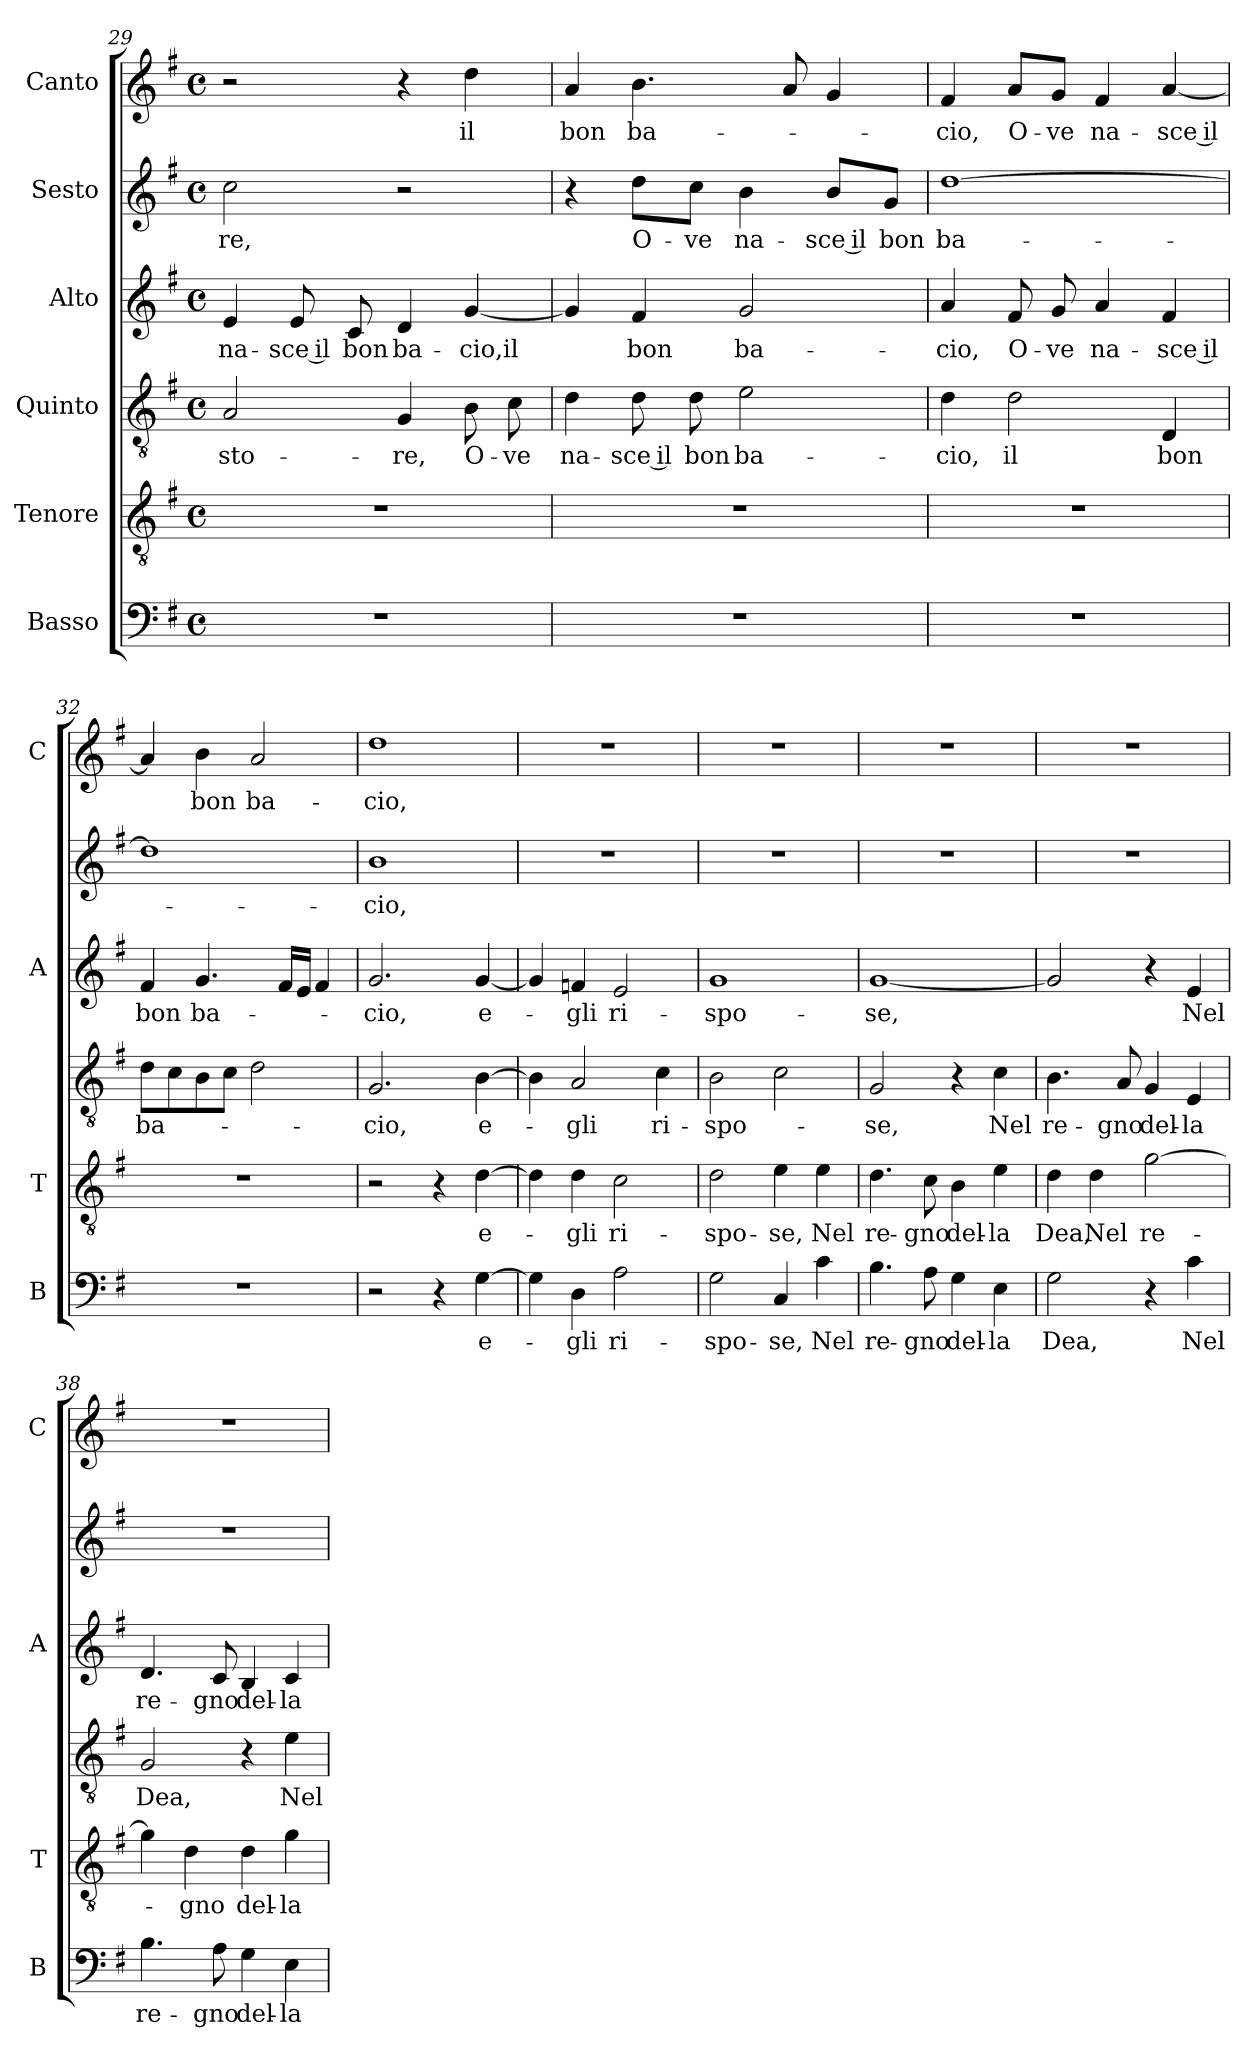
**kern	**text	**kern	**text	**kern	**text	**kern	**text	**kern	**text	**kern	**text
*part6	*part6	*part5	*part5	*part4	*part4	*part3	*part3	*part2	*part2	*part1	*part1
*staff6	*staff6	*staff5	*staff5	*staff4	*staff4	*staff3	*staff3	*staff2	*staff2	*staff1	*staff1
*I"Basso	*	*I"Tenore	*	*I"Quinto	*	*I"Alto	*	*I"Sesto	*	*I"Canto	*
*I'B	*	*I'T	*	*	*	*I'A	*	*	*	*I'C	*
!!LO:LB:g=z
*clefF4	*	*clefGv2	*	*clefGv2	*	*clefG2	*	*clefG2	*	*clefG2	*
*k[f#]	*	*k[f#]	*	*k[f#]	*	*k[f#]	*	*k[f#]	*	*k[f#]	*
*G:	*	*G:	*	*G:	*	*G:	*	*G:	*	*G:	*
*M4/4	*	*M4/4	*	*M4/4	*	*M4/4	*	*M4/4	*	*M4/4	*
*met(c)	*	*met(c)	*	*met(c)	*	*met(c)	*	*met(c)	*	*met(c)	*
=29	=29	=29	=29	=29	=29	=29	=29	=29	=29	=29	=29
!	!	!	!	!	!LO:LY:b	!	!LO:LY:b	!	!LO:LY:b	!	!
1r	.	1r	.	2A/	-sto-	4e/	na-	2cc\	-re,	2r	.
!	!	!	!	!	!	!	!LO:LY:b	!	!	!	!
.	.	.	.	.	.	8e/	-sce il	.	.	.	.
!	!	!	!	!	!	!	!LO:LY:b	!	!	!	!
.	.	.	.	.	.	8c/	bon	.	.	.	.
!	!	!	!	!	!LO:LY:b	!	!LO:LY:b	!	!	!	!
.	.	.	.	4G/	-re,	4d/	ba-	2r	.	4r	.
!	!	!	!	!	!LO:LY:b	!	!LO:LY:b	!	!	!	!LO:LY:b
.	.	.	.	8B\	O-	[4g/	-cio,il	.	.	4dd\	il
!	!	!	!	!	!LO:LY:b	!	!	!	!	!	!
.	.	.	.	8c\	-ve	.	.	.	.	.	.
=30	=30	=30	=30	=30	=30	=30	=30	=30	=30	=30	=30
!	!	!	!	!	!LO:LY:b	!	!	!	!	!	!LO:LY:b
1r	.	1r	.	4d\	na-	4g/]	.	4r	.	4a/	bon
!	!	!	!	!	!LO:LY:b	!	!LO:LY:b	!	!LO:LY:b	!	!LO:LY:b
.	.	.	.	8d\	-sce il	4f#/	bon	8dd\L	O-	4.b\	ba-
!	!	!	!	!	!LO:LY:b	!	!	!	!LO:LY:b	!	!
.	.	.	.	8d\	bon	.	.	8cc\J	-ve	.	.
!	!	!	!	!	!LO:LY:b	!	!LO:LY:b	!	!LO:LY:b	!	!
.	.	.	.	2e\	ba-	2g/	ba-	4b\	na-	.	.
.	.	.	.	.	.	.	.	.	.	8a/	.
!	!	!	!	!	!	!	!	!	!LO:LY:b	!	!
.	.	.	.	.	.	.	.	8b/L	-sce il	4g/	.
!	!	!	!	!	!	!	!	!	!LO:LY:b	!	!
.	.	.	.	.	.	.	.	8g/J	bon	.	.
=31	=31	=31	=31	=31	=31	=31	=31	=31	=31	=31	=31
!	!	!	!	!	!LO:LY:b	!	!LO:LY:b	!	!LO:LY:b	!	!LO:LY:b
1r	.	1r	.	4d\	-cio,	4a/	-cio,	[1dd	ba-	4f#/	-cio,
!	!	!	!	!	!LO:LY:b	!	!LO:LY:b	!	!	!	!LO:LY:b
.	.	.	.	2d\	il	8f#/	O-	.	.	8a/L	O-
!	!	!	!	!	!	!	!LO:LY:b	!	!	!	!LO:LY:b
.	.	.	.	.	.	8g/	-ve	.	.	8g/J	-ve
!	!	!	!	!	!	!	!LO:LY:b	!	!	!	!LO:LY:b
.	.	.	.	.	.	4a/	na-	.	.	4f#/	na-
!	!	!	!	!	!LO:LY:b	!	!LO:LY:b	!	!	!	!LO:LY:b
.	.	.	.	4D/	bon	4f#/	-sce il	.	.	[4a/	-sce il
=32	=32	=32	=32	=32	=32	=32	=32	=32	=32	=32	=32
!	!	!	!	!	!LO:LY:b	!	!LO:LY:b	!	!	!	!
1r	.	1r	.	8d\L	ba-	4f#/	bon	1dd]	.	4a/]	.
.	.	.	.	8c\	.	.	.	.	.	.	.
!	!	!	!	!	!	!	!LO:LY:b	!	!	!	!LO:LY:b
.	.	.	.	8B\	.	4.g/	ba-	.	.	4b\	bon
.	.	.	.	8c\J	.	.	.	.	.	.	.
!	!	!	!	!	!	!	!	!	!	!	!LO:LY:b
.	.	.	.	2d\	.	.	.	.	.	2a/	ba-
.	.	.	.	.	.	16f#/LL	.	.	.	.	.
.	.	.	.	.	.	16e/JJ	.	.	.	.	.
.	.	.	.	.	.	4f#/	.	.	.	.	.
=33	=33	=33	=33	=33	=33	=33	=33	=33	=33	=33	=33
!	!	!	!	!	!LO:LY:b	!	!LO:LY:b	!	!LO:LY:b	!	!LO:LY:b
2r	.	2r	.	2.G/	-cio,	2.g/	-cio,	1b	-cio,	1dd	-cio,
4r	.	4r	.	.	.	.	.	.	.	.	.
!	!LO:LY:b	!	!LO:LY:b	!	!LO:LY:b	!	!LO:LY:b	!	!	!	!
[4G\	e-	[4d\	e-	[4B\	e-	[4g/	e-	.	.	.	.
=34	=34	=34	=34	=34	=34	=34	=34	=34	=34	=34	=34
4G\]	.	4d\]	.	4B\]	.	4g/]	.	1r	.	1r	.
!	!LO:LY:b	!	!LO:LY:b	!	!LO:LY:b	!	!LO:LY:b	!	!	!	!
4D\	-gli	4d\	-gli	2A/	-gli	4fn/	-gli	.	.	.	.
!	!LO:LY:b	!	!LO:LY:b	!	!	!	!LO:LY:b	!	!	!	!
2A\	ri-	2c\	ri-	.	.	2e/	ri-	.	.	.	.
!	!	!	!	!	!LO:LY:b	!	!	!	!	!	!
.	.	.	.	4c\	ri-	.	.	.	.	.	.
!!LO:PB:g=z
=35	=35	=35	=35	=35	=35	=35	=35	=35	=35	=35	=35
!	!LO:LY:b	!	!LO:LY:b	!	!LO:LY:b	!	!LO:LY:b	!	!	!	!
2G\	-spo-	2d\	-spo-	2B\	-spo-	1g	-spo-	1r	.	1r	.
!	!LO:LY:b	!	!LO:LY:b	!	!	!	!	!	!	!	!
4C/	-se,	4e\	-se,	2c\	.	.	.	.	.	.	.
!	!LO:LY:b	!	!LO:LY:b	!	!	!	!	!	!	!	!
4c\	Nel	4e\	Nel	.	.	.	.	.	.	.	.
=36	=36	=36	=36	=36	=36	=36	=36	=36	=36	=36	=36
!	!LO:LY:b	!	!LO:LY:b	!	!LO:LY:b	!	!LO:LY:b	!	!	!	!
4.B\	re-	4.d\	re-	2G/	-se,	[1g	-se,	1r	.	1r	.
!	!LO:LY:b	!	!LO:LY:b	!	!	!	!	!	!	!	!
8A\	-gno	8c\	-gno	.	.	.	.	.	.	.	.
!	!LO:LY:b	!	!LO:LY:b	!	!	!	!	!	!	!	!
4G\	del-	4B\	del-	4r	.	.	.	.	.	.	.
!	!LO:LY:b	!	!LO:LY:b	!	!LO:LY:b	!	!	!	!	!	!
4E\	-la	4e\	-la	4c\	Nel	.	.	.	.	.	.
=37	=37	=37	=37	=37	=37	=37	=37	=37	=37	=37	=37
!	!LO:LY:b	!	!LO:LY:b	!	!LO:LY:b	!	!	!	!	!	!
2G\	Dea,	4d\	Dea,	4.B\	re-	2g/]	.	1r	.	1r	.
!	!	!	!LO:LY:b	!	!	!	!	!	!	!	!
.	.	4d\	Nel	.	.	.	.	.	.	.	.
!	!	!	!	!	!LO:LY:b	!	!	!	!	!	!
.	.	.	.	8A/	-gno	.	.	.	.	.	.
!	!	!	!LO:LY:b	!	!LO:LY:b	!	!	!	!	!	!
4r	.	[2g\	re-	4G/	del-	4r	.	.	.	.	.
!	!LO:LY:b	!	!	!	!LO:LY:b	!	!LO:LY:b	!	!	!	!
4c\	Nel	.	.	4E/	-la	4e/	Nel	.	.	.	.
=38	=38	=38	=38	=38	=38	=38	=38	=38	=38	=38	=38
!	!LO:LY:b	!	!	!	!LO:LY:b	!	!LO:LY:b	!	!	!	!
4.B\	re-	4g\]	.	2G/	Dea,	4.d/	re-	1r	.	1r	.
!	!	!	!LO:LY:b	!	!	!	!	!	!	!	!
.	.	4d\	-gno	.	.	.	.	.	.	.	.
!	!LO:LY:b	!	!	!	!	!	!LO:LY:b	!	!	!	!
8A\	-gno	.	.	.	.	8c/	-gno	.	.	.	.
!	!LO:LY:b	!	!LO:LY:b	!	!	!	!LO:LY:b	!	!	!	!
4G\	del-	4d\	del-	4r	.	4B/	del-	.	.	.	.
!	!LO:LY:b	!	!LO:LY:b	!	!LO:LY:b	!	!LO:LY:b	!	!	!	!
4E\	-la	4g\	-la	4e\	Nel	4c/	-la	.	.	.	.
=	=	=	=	=	=	=	=	=	=	=	=
*-	*-	*-	*-	*-	*-	*-	*-	*-	*-	*-	*-
